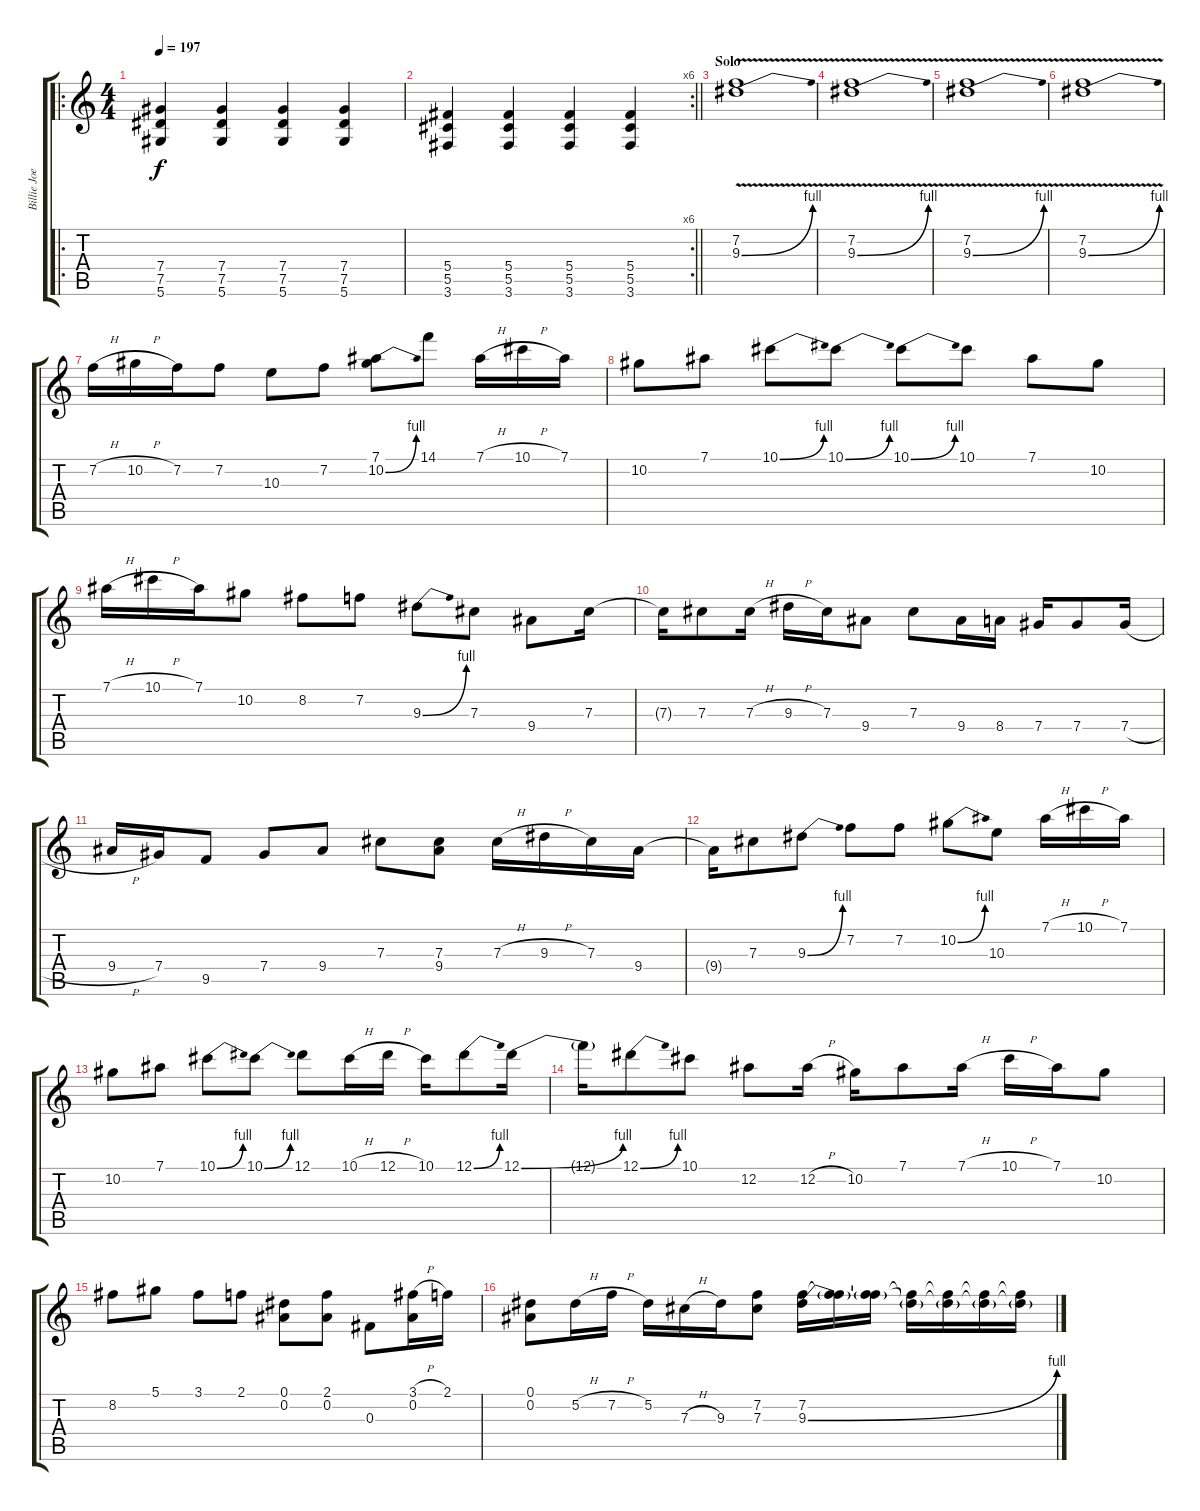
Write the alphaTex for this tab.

\track ("Billie Joe Armstrong" "Billie Joe") {instrument overdrivenguitar}
\staff {score tabs}
\tuning (Eb4 Bb3 Gb3 Db3 Ab2 Eb2) {hide}
\ro
\ts (4 4)
\tempo 197
\clef g2
\ks c
(7.4 7.5 5.6).4{dy f} (7.4 7.5 5.6).4 (7.4 7.5 5.6).4 (7.4 7.5 5.6).4 |
\rc 6
\barLineRight lightlight
(5.4 5.5 3.6).4 (5.4 5.5 3.6).4 (5.4 5.5 3.6).4 (5.4 5.5 3.6).4 |
\section ("" "Solo")
(7.2 9.3{be (bend 0 0 60 4) v}).1 |
(7.2 9.3{be (bend 0 0 60 4) v}).1 |
(7.2 9.3{be (bend 0 0 60 4) v}).1 |
(7.2 9.3{be (bend 0 0 60 4) v}).1 |
7.2{h}.16 10.2{h}.16 7.2.16 7.2.8 10.3.8 7.2.8 (7.1 10.2{be (bend 0 0 60 4)}).8 14.1.8 7.1{h}.16 10.1{h}.16 7.1.16 |
10.2.8 7.1.8 10.1{be (bend 0 0 60 4)}.8 10.1{be (bend 0 0 60 4)}.8 10.1{be (bend 0 0 60 4)}.8 10.1.8 7.1.8 10.2.8 |
7.1{h}.16 10.1{h}.16 7.1.16 10.2.8 8.2.8 7.2.8 9.3{be (bend 0 0 60 4)}.8 7.3.8 9.4.8 7.3.16 |
7.3{t}.16 7.3.8 7.3{h}.16 9.3{h}.16 7.3.16 9.4.8 7.3.8 9.4.16 8.4.16 7.4.16 7.4.8 7.4{h}.16 |
9.4{h}.16 7.4.16 9.5.8 7.4.8 9.4.8 7.3.8 (7.3 9.4).8 7.3{h}.16 9.3{h}.16 7.3.16 9.4.16 |
9.4{t}.16 7.3.8 9.3{be (bend 0 0 60 4)}.8 7.2.8 7.2.8 10.2{be (bend 0 0 60 4)}.8 10.3.8 7.1{h}.16 10.1{h}.16 7.1.16 |
10.2.8 7.1.8 10.1{be (bend 0 0 60 4)}.8 10.1{be (bend 0 0 60 4)}.8 12.1.8 10.1{h}.16 12.1{h}.16 10.1.16 12.1{be (bend 0 0 60 4)}.8 12.1{be (bend 0 0 60 4)}.16 |
12.1{t}.16 12.1{be (bend 0 0 60 4)}.8 10.1.8 12.2.8 12.2{h}.16 10.2.16 7.1.8 7.1{h}.16 10.1{h}.16 7.1.16 10.2.8 |
8.2.8 5.1.8 3.1.8 2.1.8 (0.1 0.2).8 (2.1 0.2).8 0.3.8 (3.1{h} 0.2).16 2.1.16 |
(0.1 0.2).8 5.2{h}.16 7.2{h}.16 5.2.16 7.3{h}.16 9.3.16 (7.2 7.3).8 (7.2 9.3{be (bend 0 0 60 4)}).16 (7.2{t} 9.3{t}).16 (7.2{t} 9.3{t}).16 (7.2{t} 9.3{t}).16 (7.2{t} 9.3{t}).16 (7.2{t} 9.3{t}).16 (7.2{t} 9.3{t}).16
